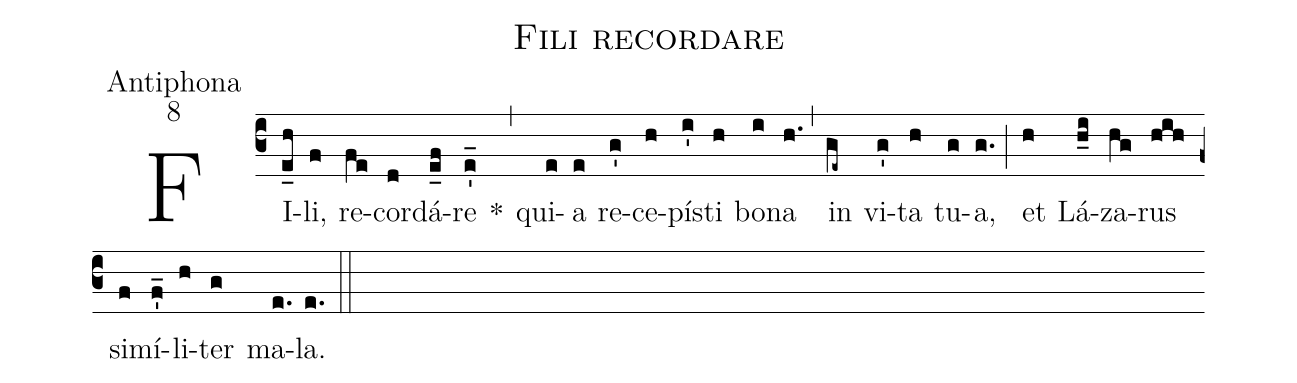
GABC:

name:Fili recordare;
office-part:Antiphona;
mode:8;
%%
(c3) FI(e_h)li,(f) re(fe)cor(d)dá(e_f)re(e'_) *(,) qui(e)a(e) re(g')ce(h)pí(i')sti(h) bo(i)na(h.) (,) in(ge~) vi(g')ta(h) tu(g)a,(g.) (;) et(h) Lá(h_i)za(hg)rus(hih) si(f)mí(f'_)li(h)ter(g) ma(e.)la.(e.) (::)
